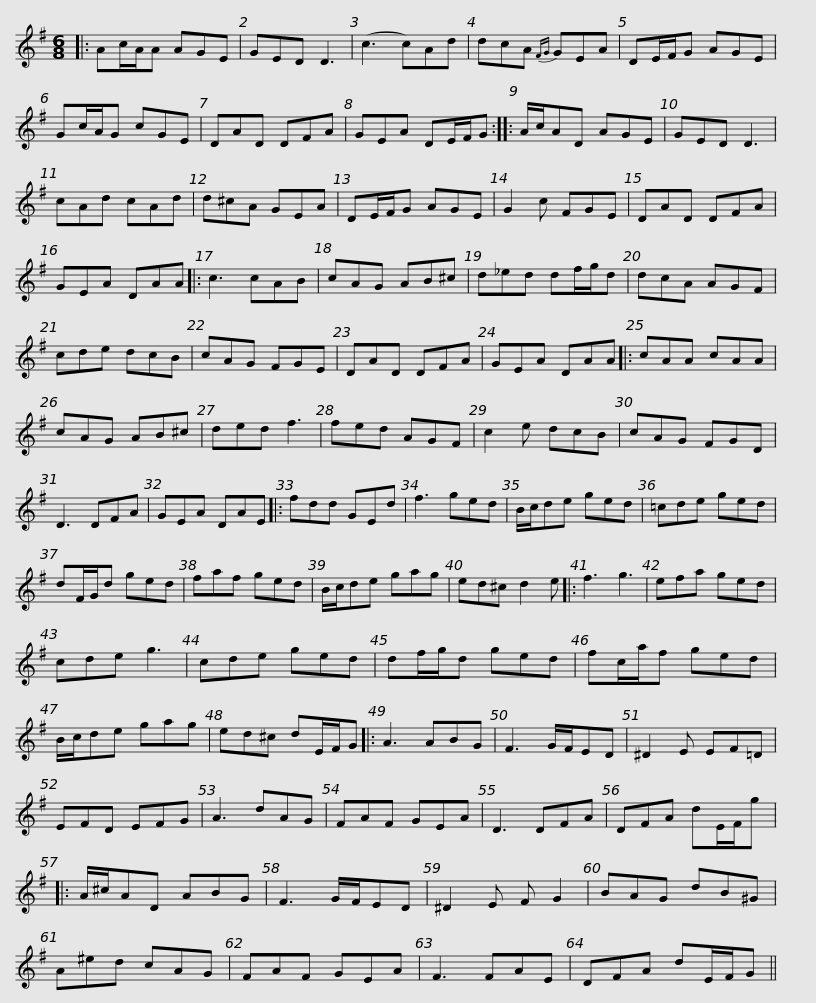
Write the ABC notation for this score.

X:1
L:1/8
M:6/8
I:linebreak $
K:G
V:1 treble
V:1
|: Ac/A/A AGE | GED D3 | (c3 c)Ad | dcA{FG} GEA | DE/F/G AGE | %5
 Gc/A/G cGE | DAD DFA |$ GEA DE/F/G :: A/c/AD AGE | GED D3 | %10
 cAd cAd | d^cA GEA | DE/F/G AGE | G2 c FGE |$ DAD DFA | %15
 GEA DAA |: c3 cAB | cAG AB^c | d_ed df/g/d | dcA AGF | %20
 cde dcB |$ cAG FGE | DAD DFA | GEA DAA |: cAA cAA | %25
 cAG AB^c | ded f3 | fed AGF |$ c2 e dcB | cAG FGD | %30
 D3 DFA | GEA DAE |: fdd GEd | f3 ged | B/c/de ged | %35
 =cde ged |$ dF/G/d ged | faf ged | B/c/de gag | ed^c d2 e |: %40
 f3 g3 | efa ged | cde g3 |$ cde ged | df/g/d ged | %45
 fc/a/f ged | B/c/de gag | ed^c dE/F/G |: A3 ABG | F3 G/F/ED |$ %50
 ^D2 E EF=D | EFD EFG | A3 dAG | FAF GEA | D3 DFA | %55
 DFA dE/F/g |: A/^c/AD ABG |$ F3 G/F/ED | ^D2 E F G2 | BAG dB^G | %60
 A^ed cAG | FAF GEA | F3 FAE | DFA dE/F/G || %64
